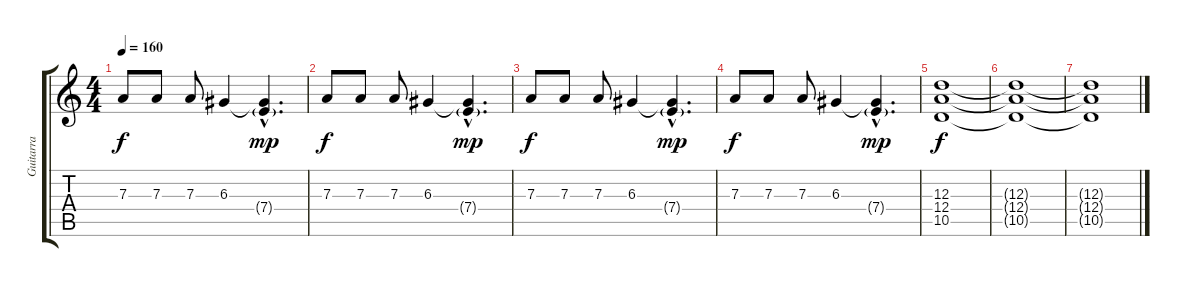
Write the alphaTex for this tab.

\track ("Guitarra" "Guitarra") {instrument overdrivenguitar}
\staff {score tabs}
\tuning (B3 Gb3 D3 A2 E2 B1) {hide}
\ts (4 4)
\tempo 160
\clef g2
\ks c
7.3.8{dy f} 7.3.8 7.3.8 6.3.4 (6.3{hac t} 7.4{g hac}).4{d dy mp} |
7.3.8{dy f} 7.3.8 7.3.8 6.3.4 (6.3{hac t} 7.4{g hac}).4{d dy mp} |
7.3.8{dy f} 7.3.8 7.3.8 6.3.4 (6.3{hac t} 7.4{g hac}).4{d dy mp} |
7.3.8{dy f} 7.3.8 7.3.8 6.3.4 (6.3{hac t} 7.4{g hac}).4{d dy mp} |
(12.3 12.4 10.5).1{dy f} |
(12.3{t} 12.4{t} 10.5{t}).1 |
(12.3{t} 12.4{t} 10.5{t}).1
